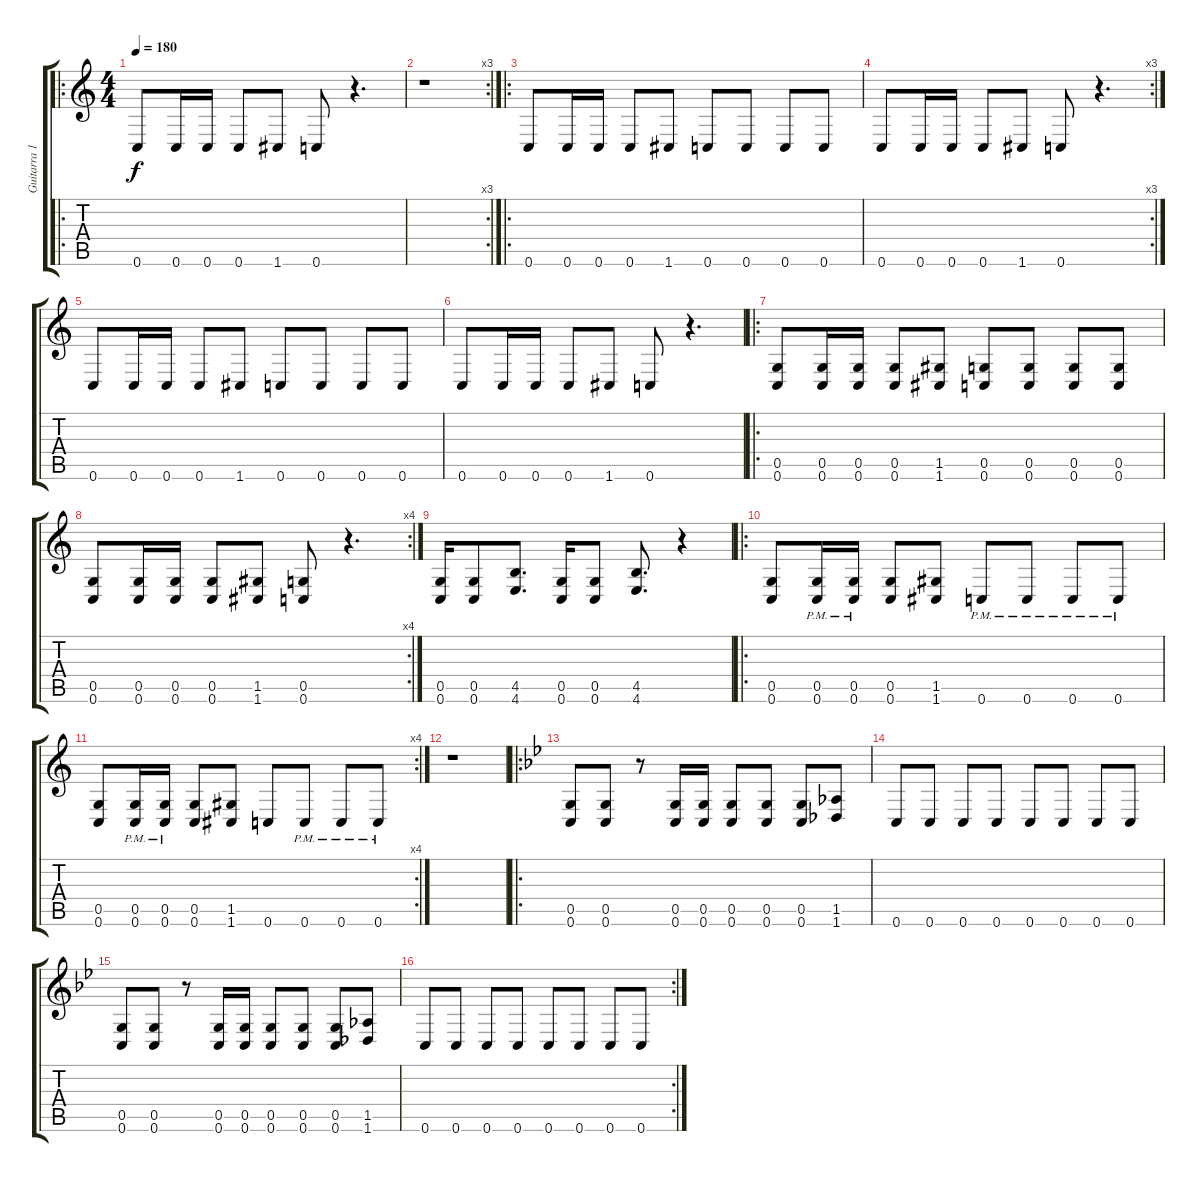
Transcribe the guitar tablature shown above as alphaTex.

\track ("Guitarra 1" "Guitarra 1") {instrument distortionguitar}
\staff {score tabs}
\tuning (D4 A3 F3 C3 G2 C2) {hide}
\ro
\ts (4 4)
\tempo 180
\clef g2
\ks c
0.6.8{dy f instrument distortionguitar} 0.6.16 0.6.16 0.6.8 1.6.8 0.6.8 r.4{d} |
\rc 3
r.1 |
\ro
0.6.8 0.6.16 0.6.16 0.6.8 1.6.8 0.6.8 0.6.8 0.6.8 0.6.8 |
\rc 3
0.6.8 0.6.16 0.6.16 0.6.8 1.6.8 0.6.8 r.4{d} |
0.6.8 0.6.16 0.6.16 0.6.8 1.6.8 0.6.8 0.6.8 0.6.8 0.6.8 |
0.6.8 0.6.16 0.6.16 0.6.8 1.6.8 0.6.8 r.4{d} |
\ro
(0.5 0.6).8 (0.5 0.6).16 (0.5 0.6).16 (0.5 0.6).8 (1.5 1.6).8 (0.5 0.6).8 (0.5 0.6).8 (0.5 0.6).8 (0.5 0.6).8 |
\rc 4
(0.5 0.6).8 (0.5 0.6).16 (0.5 0.6).16 (0.5 0.6).8 (1.5 1.6).8 (0.5 0.6).8 r.4{d} |
(0.5 0.6).16 (0.5 0.6).8 (4.5 4.6).8{d} (0.5 0.6).16 (0.5 0.6).8 (4.5 4.6).8{d} r.4 |
\ro
(0.5 0.6).8 (0.5{pm} 0.6{pm}).16 (0.5{pm} 0.6{pm}).16 (0.5 0.6).8 (1.5 1.6).8 0.6{pm}.8 0.6{pm}.8 0.6{pm}.8 0.6{pm}.8 |
\rc 4
(0.5 0.6).8 (0.5{pm} 0.6{pm}).16 (0.5{pm} 0.6{pm}).16 (0.5 0.6).8 (1.5 1.6).8 0.6.8 0.6{pm}.8 0.6{pm}.8 0.6{pm}.8 |
r.1 |
\ro
\ks bb
(0.5 0.6).8 (0.5 0.6).8 r.8 (0.5 0.6).16 (0.5 0.6).16 (0.5 0.6).8 (0.5 0.6).8 (0.5 0.6).8 (1.5 1.6).8 |
0.6.8 0.6.8 0.6.8 0.6.8 0.6.8 0.6.8 0.6.8 0.6.8 |
(0.5 0.6).8 (0.5 0.6).8 r.8 (0.5 0.6).16 (0.5 0.6).16 (0.5 0.6).8 (0.5 0.6).8 (0.5 0.6).8 (1.5 1.6).8 |
\rc 2
0.6.8 0.6.8 0.6.8 0.6.8 0.6.8 0.6.8 0.6.8 0.6.8
